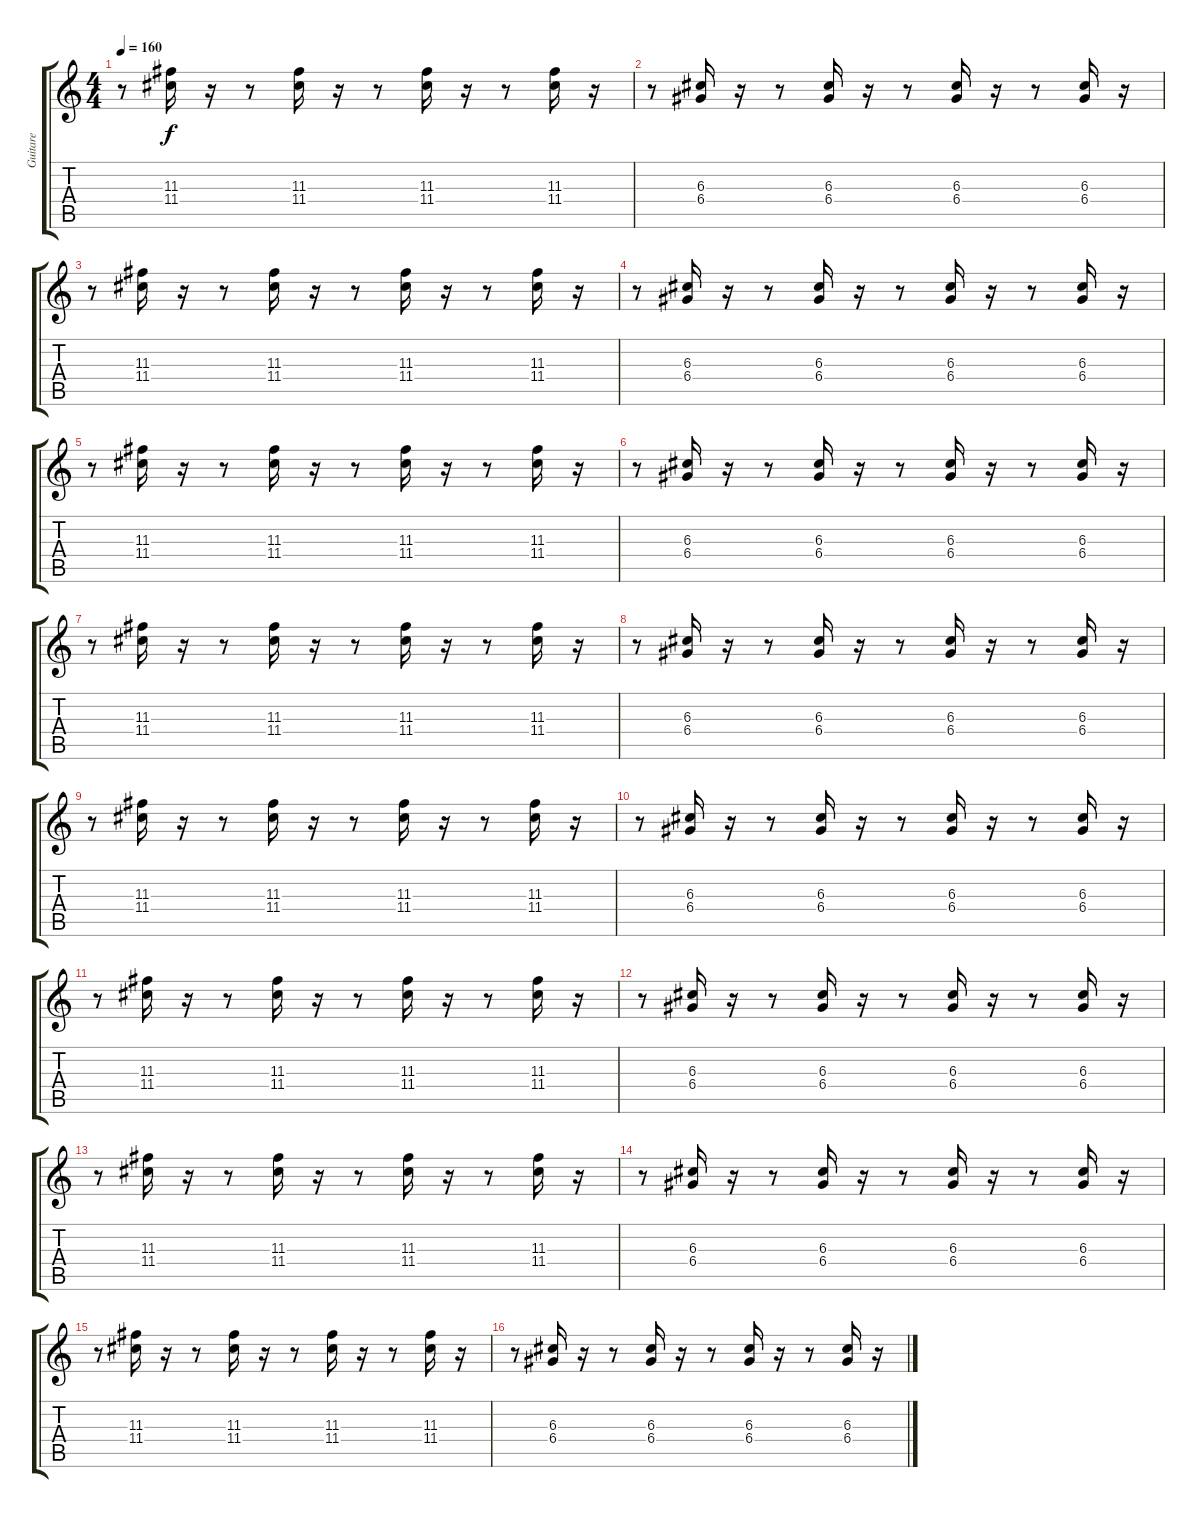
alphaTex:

\track ("Guitare" "Guitare") {instrument distortionguitar}
\staff {score tabs}
\tuning (E4 B3 G3 D3 A2 E2) {hide}
\ts (4 4)
\tempo 160
\clef g2
\ks c
r.8{dy f} (11.3 11.4).16 r.16 r.8 (11.3 11.4).16 r.16 r.8 (11.3 11.4).16 r.16 r.8 (11.3 11.4).16 r.16 |
r.8 (6.3 6.4).16 r.16 r.8 (6.3 6.4).16 r.16 r.8 (6.3 6.4).16 r.16 r.8 (6.3 6.4).16 r.16 |
r.8 (11.3 11.4).16 r.16 r.8 (11.3 11.4).16 r.16 r.8 (11.3 11.4).16 r.16 r.8 (11.3 11.4).16 r.16 |
r.8 (6.3 6.4).16 r.16 r.8 (6.3 6.4).16 r.16 r.8 (6.3 6.4).16 r.16 r.8 (6.3 6.4).16 r.16 |
r.8 (11.3 11.4).16 r.16 r.8 (11.3 11.4).16 r.16 r.8 (11.3 11.4).16 r.16 r.8 (11.3 11.4).16 r.16 |
r.8 (6.3 6.4).16 r.16 r.8 (6.3 6.4).16 r.16 r.8 (6.3 6.4).16 r.16 r.8 (6.3 6.4).16 r.16 |
r.8 (11.3 11.4).16 r.16 r.8 (11.3 11.4).16 r.16 r.8 (11.3 11.4).16 r.16 r.8 (11.3 11.4).16 r.16 |
r.8 (6.3 6.4).16 r.16 r.8 (6.3 6.4).16 r.16 r.8 (6.3 6.4).16 r.16 r.8 (6.3 6.4).16 r.16 |
r.8 (11.3 11.4).16 r.16 r.8 (11.3 11.4).16 r.16 r.8 (11.3 11.4).16 r.16 r.8 (11.3 11.4).16 r.16 |
r.8 (6.3 6.4).16 r.16 r.8 (6.3 6.4).16 r.16 r.8 (6.3 6.4).16 r.16 r.8 (6.3 6.4).16 r.16 |
r.8 (11.3 11.4).16 r.16 r.8 (11.3 11.4).16 r.16 r.8 (11.3 11.4).16 r.16 r.8 (11.3 11.4).16 r.16 |
r.8 (6.3 6.4).16 r.16 r.8 (6.3 6.4).16 r.16 r.8 (6.3 6.4).16 r.16 r.8 (6.3 6.4).16 r.16 |
r.8 (11.3 11.4).16 r.16 r.8 (11.3 11.4).16 r.16 r.8 (11.3 11.4).16 r.16 r.8 (11.3 11.4).16 r.16 |
r.8 (6.3 6.4).16 r.16 r.8 (6.3 6.4).16 r.16 r.8 (6.3 6.4).16 r.16 r.8 (6.3 6.4).16 r.16 |
r.8 (11.3 11.4).16 r.16 r.8 (11.3 11.4).16 r.16 r.8 (11.3 11.4).16 r.16 r.8 (11.3 11.4).16 r.16 |
r.8 (6.3 6.4).16 r.16 r.8 (6.3 6.4).16 r.16 r.8 (6.3 6.4).16 r.16 r.8 (6.3 6.4).16 r.16
